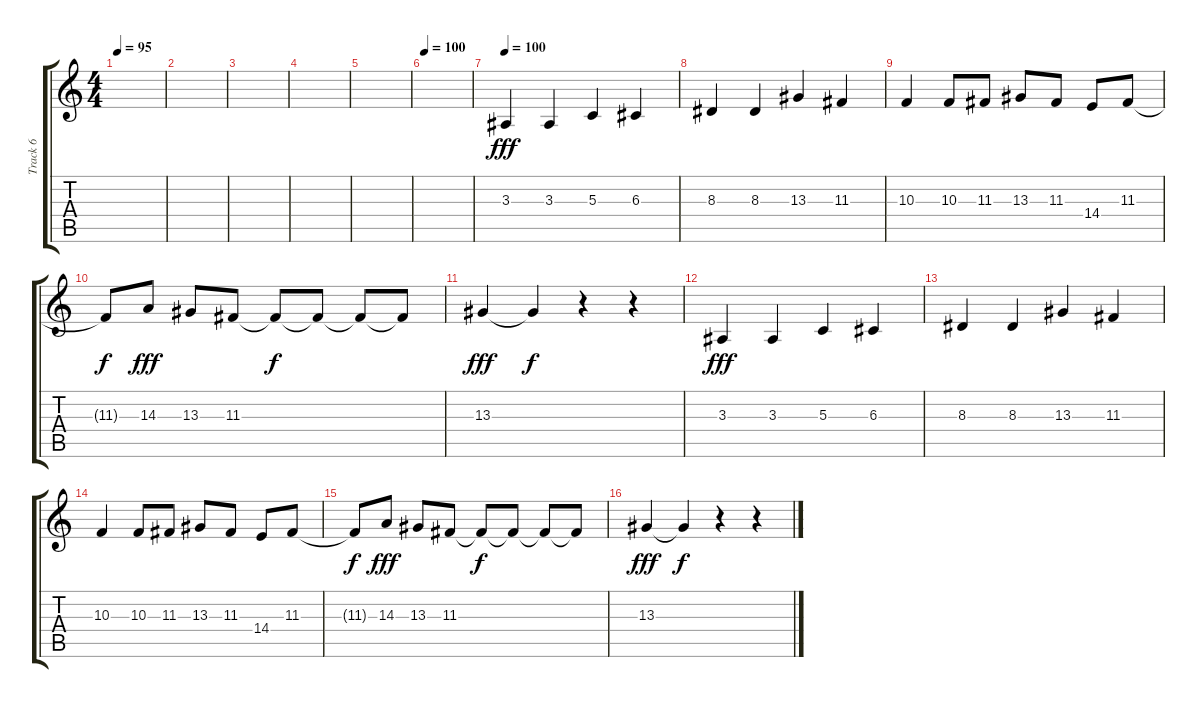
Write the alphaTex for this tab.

\track ("Track 6" "Track 6") {instrument panflute}
\staff {score tabs}
\tuning (E4 B3 G3 D3 A2 E2) {hide}
\ts (4 4)
\tempo 95
\clef g2
\ks c
|
|
|
|
|
\tempo 100
|
\tempo 100
3.3.4{dy fff} 3.3.4 5.3.4 6.3.4 |
8.3.4 8.3.4 13.3.4 11.3.4 |
10.3.4 10.3.8 11.3.8 13.3.8 11.3.8 14.4.8 11.3.8 |
11.3{t}.8{dy f} 14.3.8{dy fff} 13.3.8 11.3.8 11.3{t}.8{dy f} 11.3{t}.8 11.3{t}.8 11.3{t}.8 |
13.3.4{dy fff} 13.3{t}.4{dy f} r.4 r.4 |
3.3.4{dy fff} 3.3.4 5.3.4 6.3.4 |
8.3.4 8.3.4 13.3.4 11.3.4 |
10.3.4 10.3.8 11.3.8 13.3.8 11.3.8 14.4.8 11.3.8 |
11.3{t}.8{dy f} 14.3.8{dy fff} 13.3.8 11.3.8 11.3{t}.8{dy f} 11.3{t}.8 11.3{t}.8 11.3{t}.8 |
13.3.4{dy fff} 13.3{t}.4{dy f} r.4 r.4
